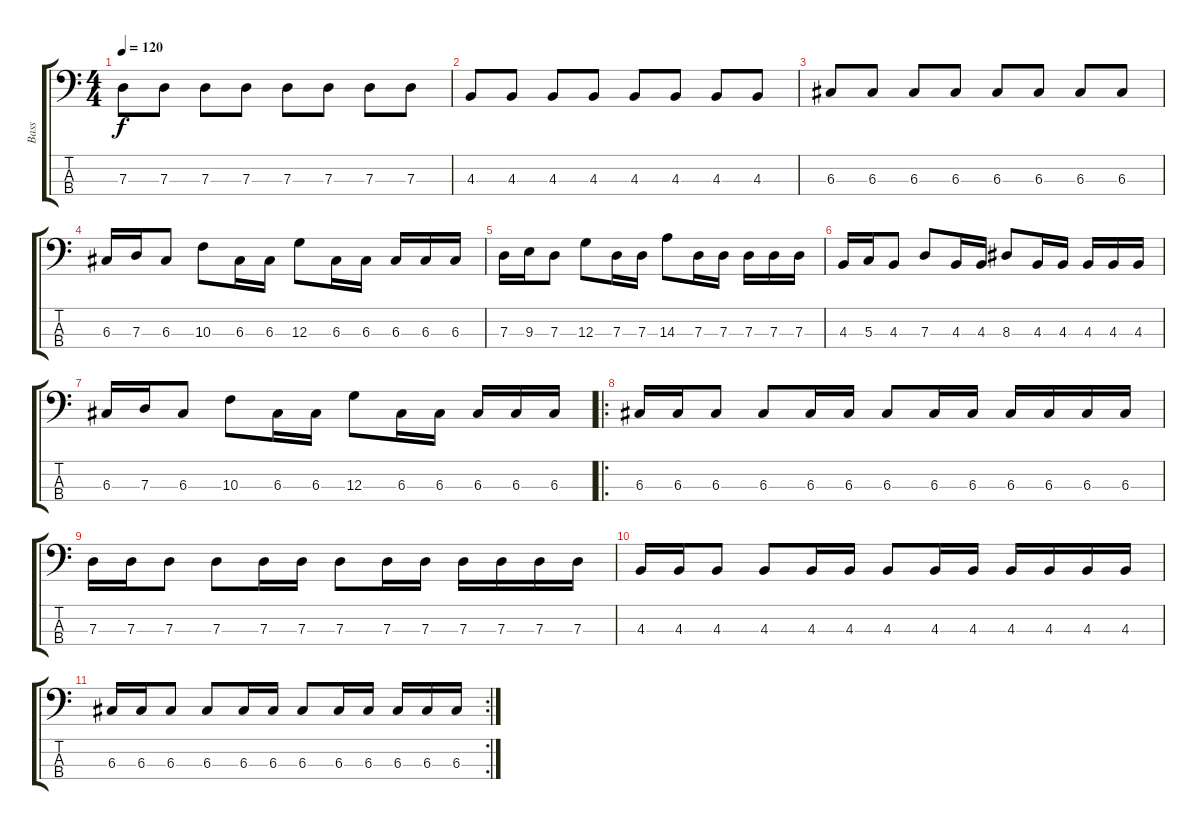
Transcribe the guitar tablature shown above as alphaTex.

\track ("Bass" "Bass") {instrument electricbasspick}
\staff {score tabs}
\tuning (F2 C2 G1 D1) {hide}
\ts (4 4)
\tempo 120
\clef f4
\ks c
7.3.8{dy f} 7.3.8 7.3.8 7.3.8 7.3.8 7.3.8 7.3.8 7.3.8 |
4.3.8 4.3.8 4.3.8 4.3.8 4.3.8 4.3.8 4.3.8 4.3.8 |
6.3.8 6.3.8 6.3.8 6.3.8 6.3.8 6.3.8 6.3.8 6.3.8 |
6.3.16 7.3.16 6.3.8 10.3.8 6.3.16 6.3.16 12.3.8 6.3.16 6.3.16 6.3.16 6.3.16 6.3.16 |
7.3.16 9.3.16 7.3.8 12.3.8 7.3.16 7.3.16 14.3.8 7.3.16 7.3.16 7.3.16 7.3.16 7.3.16 |
4.3.16 5.3.16 4.3.8 7.3.8 4.3.16 4.3.16 8.3.8 4.3.16 4.3.16 4.3.16 4.3.16 4.3.16 |
6.3.16 7.3.16 6.3.8 10.3.8 6.3.16 6.3.16 12.3.8 6.3.16 6.3.16 6.3.16 6.3.16 6.3.16 |
\ro
6.3.16 6.3.16 6.3.8 6.3.8 6.3.16 6.3.16 6.3.8 6.3.16 6.3.16 6.3.16 6.3.16 6.3.16 6.3.16 |
7.3.16 7.3.16 7.3.8 7.3.8 7.3.16 7.3.16 7.3.8 7.3.16 7.3.16 7.3.16 7.3.16 7.3.16 7.3.16 |
4.3.16 4.3.16 4.3.8 4.3.8 4.3.16 4.3.16 4.3.8 4.3.16 4.3.16 4.3.16 4.3.16 4.3.16 4.3.16 |
\rc 2
6.3.16 6.3.16 6.3.8 6.3.8 6.3.16 6.3.16 6.3.8 6.3.16 6.3.16 6.3.16 6.3.16 6.3.16
